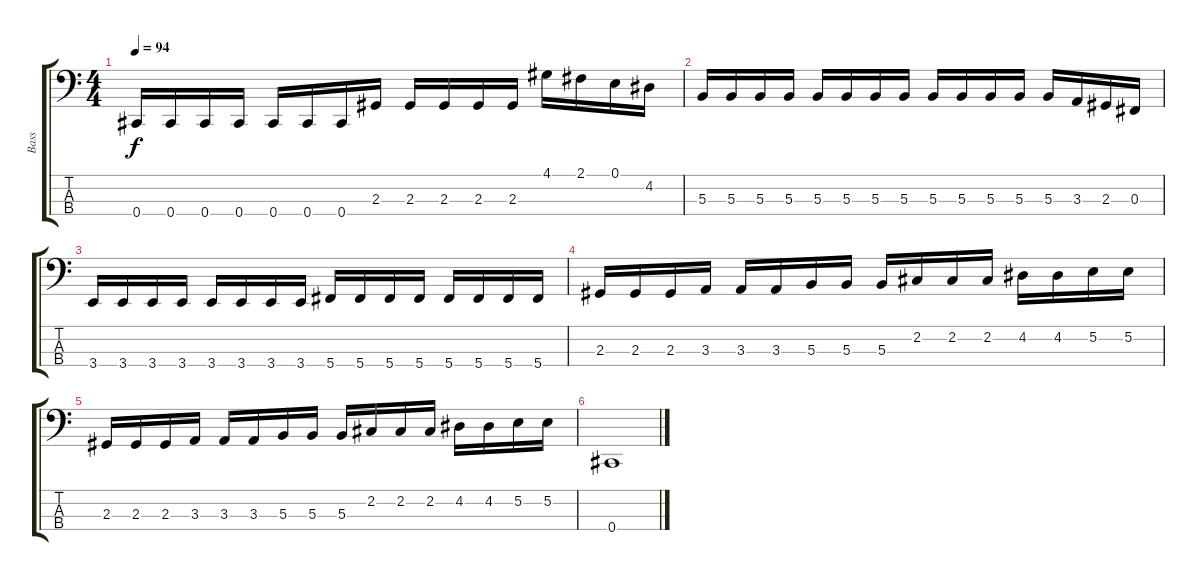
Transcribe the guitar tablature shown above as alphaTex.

\track ("Bass" "Bass") {instrument electricbassfinger}
\staff {score tabs}
\tuning (E2 B1 Gb1 Db1) {hide}
\ts (4 4)
\tempo 94
\clef f4
\ks c
0.4.16{dy f} 0.4.16 0.4.16 0.4.16 0.4.16 0.4.16 0.4.16 2.3.16 2.3.16 2.3.16 2.3.16 2.3.16 4.1.16 2.1.16 0.1.16 4.2.16 |
5.3.16 5.3.16 5.3.16 5.3.16 5.3.16 5.3.16 5.3.16 5.3.16 5.3.16 5.3.16 5.3.16 5.3.16 5.3.16 3.3.16 2.3.16 0.3.16 |
3.4.16 3.4.16 3.4.16 3.4.16 3.4.16 3.4.16 3.4.16 3.4.16 5.4.16 5.4.16 5.4.16 5.4.16 5.4.16 5.4.16 5.4.16 5.4.16 |
2.3.16 2.3.16 2.3.16 3.3.16 3.3.16 3.3.16 5.3.16 5.3.16 5.3.16 2.2.16 2.2.16 2.2.16 4.2.16 4.2.16 5.2.16 5.2.16 |
2.3.16 2.3.16 2.3.16 3.3.16 3.3.16 3.3.16 5.3.16 5.3.16 5.3.16 2.2.16 2.2.16 2.2.16 4.2.16 4.2.16 5.2.16 5.2.16 |
0.4.1
